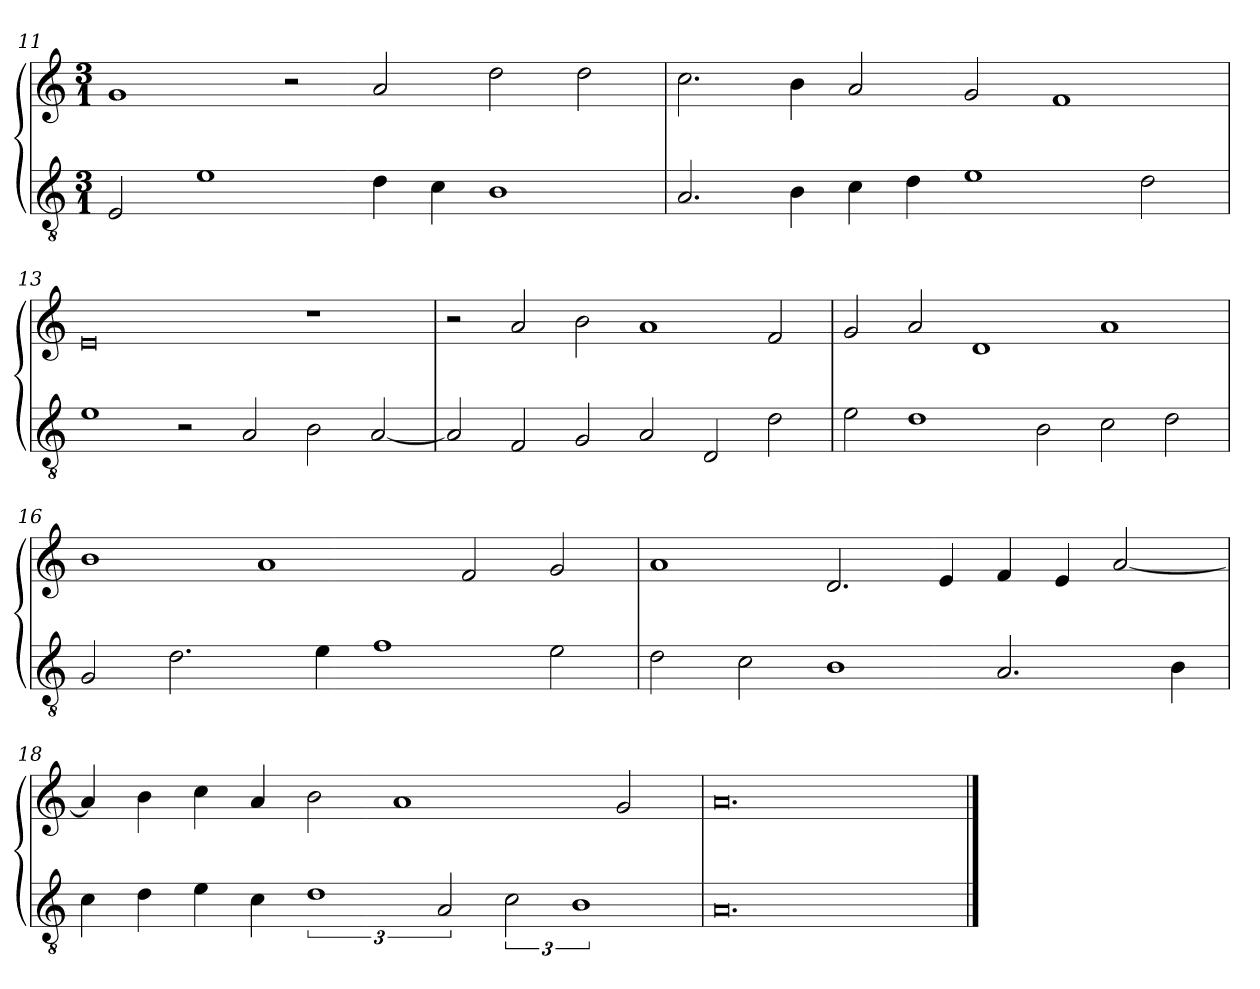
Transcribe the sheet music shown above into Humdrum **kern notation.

**kern	**kern
*part2	*part1
*staff2	*staff1
*clefGv2	*clefG2
*k[]	*k[]
*M3/1	*M3/1
=11	=11
2E	1g
1e	.
.	2r
4d	2a
4c	.
1B	2dd
.	2dd
=12	=12
2.A	2.cc
4B	4b
4c	2a
4d	.
1e	2g
.	1f
2d	.
=13	=13
1e	0e
2r	.
2A	.
2B	1r
[2A	.
=14	=14
2A]	2r
2F	2a
2G	2b
2A	1a
2D	.
2d	2f
=15	=15
2e	2g
1d	2a
.	1d
2B	.
2c	1a
2d	.
=16	=16
2G	1b
2.d	.
.	1a
4e	.
1f	.
.	2f
2e	2g
=17	=17
2d	1a
2c	.
1B	2.d
.	4e
2.A	4f
.	4e
.	[2a
4B	.
=18	=18
4c	4a]
4d	4b
4e	4cc
4c	4a
3%2d	2b
.	1a
3A	.
3c	.
3%2B	.
.	2g
=19	=19
0.A	0.a
==	==
*-	*-
